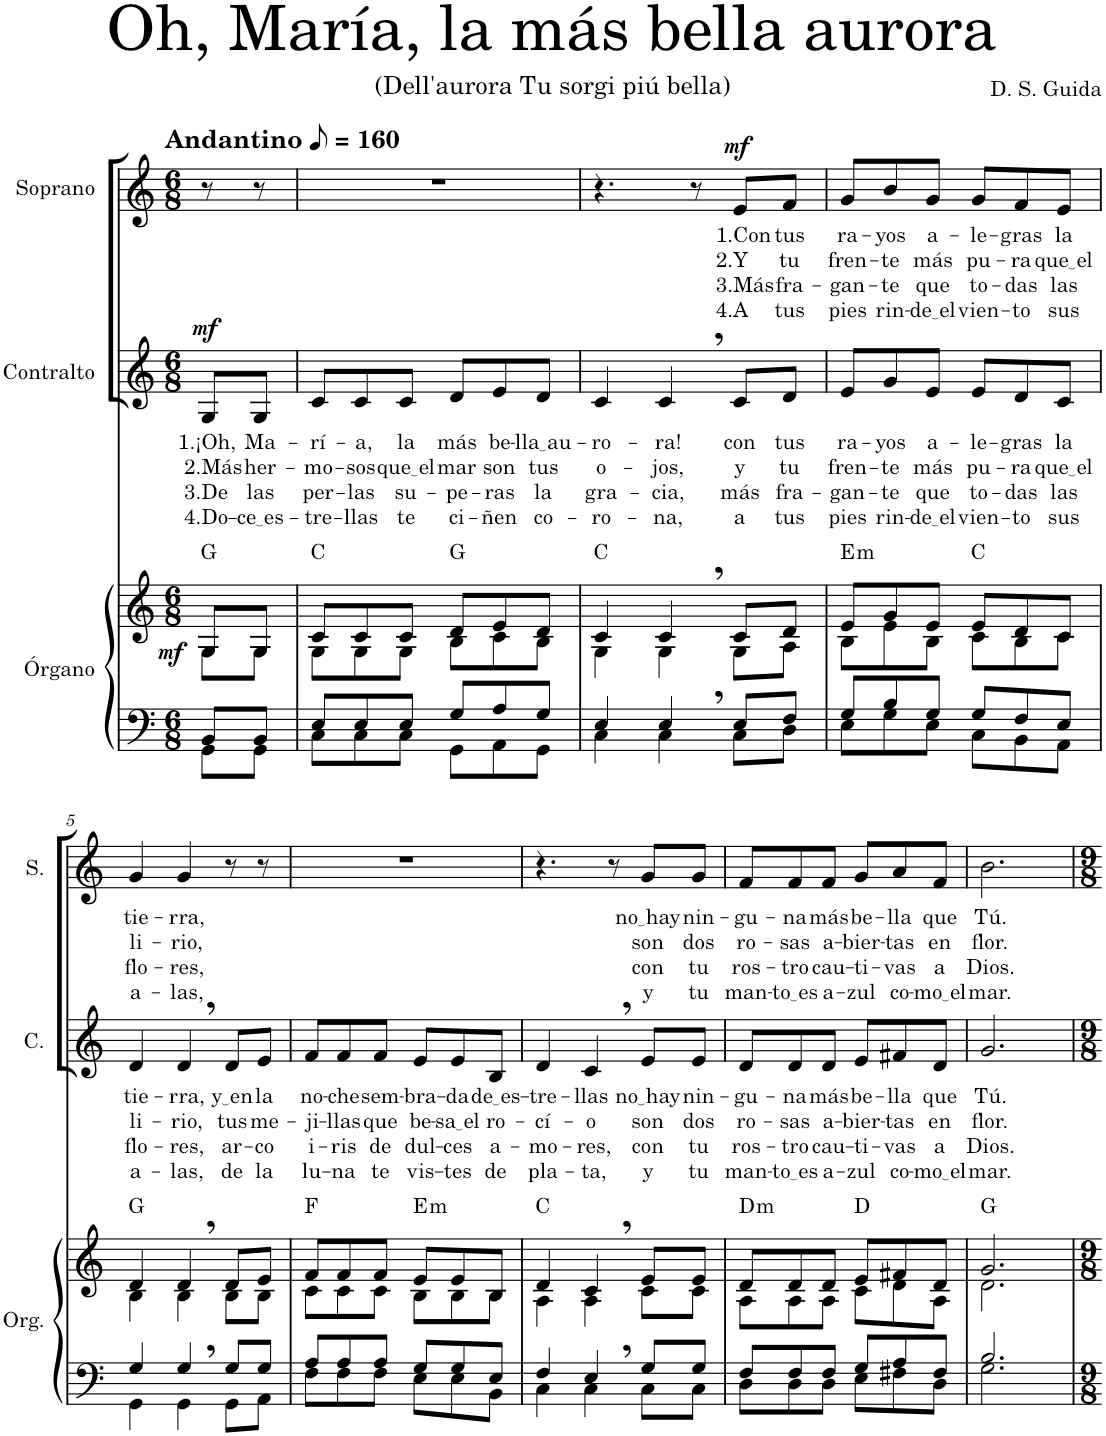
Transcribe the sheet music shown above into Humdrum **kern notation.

**kern	**kern	**dynam	**harte	**kern	**text	**text	**text	**text	**dynam	**kern	**text	**text	**text	**text	**dynam
*part3	*part3	*part3	*part3	*part2	*part2	*part2	*part2	*part2	*part2	*part1	*part1	*part1	*part1	*part1	*part1
*staff4	*staff3	*staff3/4	*	*staff2	*staff2	*staff2	*staff2	*staff2	*staff2	*staff1	*staff1	*staff1	*staff1	*staff1	*staff1
*I"Órgano	*	*	*	*I"Contralto	*	*	*	*	*	*I"Soprano	*	*	*	*	*
*	*	*	*	*I'C.	*	*	*	*	*	*I'S.	*	*	*	*	*
*clefF4	*clefG2	*	*	*clefG2	*	*	*	*	*	*clefG2	*	*	*	*	*
*k[]	*k[]	*	*	*k[]	*	*	*	*	*	*k[]	*	*	*	*	*
*M6/8	*M6/8	*	*	*M6/8	*	*	*	*	*	*M6/8	*	*	*	*	*
*MM80	*MM80	*	*	*MM80	*	*	*	*	*	*MM80	*	*	*	*	*
=1	=1	=1	=1	=1	=1	=1	=1	=1	=1	=1	=1	=1	=1	=1	=1
*^	*^	*	*	*	*	*	*	*	*	*	*	*	*	*	*
!	!	!	!	!	!	!	!	!	!	!	!	!LO:TX:a:B:t=Andantino	!	!	!	!	!
!	!	!	!	!LO:DY:b	!	!	!LO:LY:b	!LO:LY:b	!LO:LY:b	!LO:LY:b	!LO:DY:a	!	!	!	!	!	!
8BB/L	8GG\L	8G/L	8G\L	mf	G:maj	8G/L	1.¡Oh,	2.Más	3.De	4.Do-	mf	8r	.	.	.	.	.
!	!	!	!	!	!	!	!LO:LY:b	!LO:LY:b	!LO:LY:b	!LO:LY:b	!	!	!	!	!	!	!
8BB/J	8GG\J	8G/J	8G\J	.	.	8G/J	Ma-	her-	las	ce es	.	8r	.	.	.	.	.
=2	=2	=2	=2	=2	=2	=2	=2	=2	=2	=2	=2	=2	=2	=2	=2	=2	=2
!	!	!	!	!	!	!	!LO:LY:b	!LO:LY:b	!LO:LY:b	!LO:LY:b	!	!	!	!	!	!	!
8E/L	8C\L	8c/L	8G\L	.	C:maj	8c/L	-rí-	-mo-	per-	-tre-	.	2.r	.	.	.	.	.
!	!	!	!	!	!	!	!LO:LY:b	!LO:LY:b	!LO:LY:b	!LO:LY:b	!	!	!	!	!	!	!
8E/	8C\	8c/	8G\	.	.	8c/	-a,	-sos	-las	-llas	.	.	.	.	.	.	.
!	!	!	!	!	!	!	!LO:LY:b	!LO:LY:b	!LO:LY:b	!LO:LY:b	!	!	!	!	!	!	!
8E/J	8C\J	8c/J	8G\J	.	.	8c/J	la	que el	su-	te	.	.	.	.	.	.	.
!	!	!	!	!	!	!	!LO:LY:b	!LO:LY:b	!LO:LY:b	!LO:LY:b	!	!	!	!	!	!	!
8G/L	8GG\L	8d/L	8B\L	.	G:maj	8d/L	más	mar	-pe-	ci-	.	.	.	.	.	.	.
!	!	!	!	!	!	!	!LO:LY:b	!LO:LY:b	!LO:LY:b	!LO:LY:b	!	!	!	!	!	!	!
8A/	8AA\	8e/	8c\	.	.	8e/	be-	son	-ras	-ñen	.	.	.	.	.	.	.
!	!	!	!	!	!	!	!LO:LY:b	!LO:LY:b	!LO:LY:b	!LO:LY:b	!	!	!	!	!	!	!
8G/J	8GG\J	8d/J	8B\J	.	.	8d/J	lla au	tus	la	co-	.	.	.	.	.	.	.
=3	=3	=3	=3	=3	=3	=3	=3	=3	=3	=3	=3	=3	=3	=3	=3	=3	=3
!	!	!	!	!	!	!	!LO:LY:b	!LO:LY:b	!LO:LY:b	!LO:LY:b	!	!	!	!	!	!	!
4E/	4C\	4c/	4G\	.	C:maj	4c/	-ro-	o-	gra-	-ro-	.	4.r	.	.	.	.	.
!	!	!	!	!	!	!	!LO:LY:b	!LO:LY:b	!LO:LY:b	!LO:LY:b	!	!	!	!	!	!	!
4E,/	4C\	4c,/	4G\	.	.	4c,/	-ra!	-jos,	-cia,	-na,	.	.	.	.	.	.	.
.	.	.	.	.	.	.	.	.	.	.	.	8r	.	.	.	.	.
!	!	!	!	!	!	!	!LO:LY:b	!LO:LY:b	!LO:LY:b	!LO:LY:b	!	!	!LO:LY:b	!LO:LY:b	!LO:LY:b	!LO:LY:b	!LO:DY:a
8E/L	8C\L	8c/L	8G\L	.	.	8c/L	con	y	más	a	.	8e/L	1.Con	2.Y	3.Más	4.A	mf
!	!	!	!	!	!	!	!LO:LY:b	!LO:LY:b	!LO:LY:b	!LO:LY:b	!	!	!LO:LY:b	!LO:LY:b	!LO:LY:b	!LO:LY:b	!
8F/J	8D\J	8d/J	8A\J	.	.	8d/J	tus	tu	fra-	tus	.	8f/J	tus	tu	fra-	tus	.
=4	=4	=4	=4	=4	=4	=4	=4	=4	=4	=4	=4	=4	=4	=4	=4	=4	=4
!	!	!	!	!	!LO:H:kt=m	!	!LO:LY:b	!LO:LY:b	!LO:LY:b	!LO:LY:b	!	!	!LO:LY:b	!LO:LY:b	!LO:LY:b	!LO:LY:b	!
8G/L	8E\L	8e/L	8B\L	.	E:min	8e/L	ra-	fren-	-gan-	pies	.	8g/L	ra-	fren-	-gan-	pies	.
!	!	!	!	!	!	!	!LO:LY:b	!LO:LY:b	!LO:LY:b	!LO:LY:b	!	!	!LO:LY:b	!LO:LY:b	!LO:LY:b	!LO:LY:b	!
8B/	8G\	8g/	8e\	.	.	8g/	-yos	-te	-te	rin-	.	8b/	-yos	-te	-te	rin-	.
!	!	!	!	!	!	!	!LO:LY:b	!LO:LY:b	!LO:LY:b	!LO:LY:b	!	!	!LO:LY:b	!LO:LY:b	!LO:LY:b	!LO:LY:b	!
8G/J	8E\J	8e/J	8B\J	.	.	8e/J	a-	más	que	de el	.	8g/J	a-	más	que	de el	.
!	!	!	!	!	!	!	!LO:LY:b	!LO:LY:b	!LO:LY:b	!LO:LY:b	!	!	!LO:LY:b	!LO:LY:b	!LO:LY:b	!LO:LY:b	!
8G/L	8C\L	8e/L	8c\L	.	C:maj	8e/L	-le-	pu-	to-	vien-	.	8g/L	-le-	pu-	to-	vien-	.
!	!	!	!	!	!	!	!LO:LY:b	!LO:LY:b	!LO:LY:b	!LO:LY:b	!	!	!LO:LY:b	!LO:LY:b	!LO:LY:b	!LO:LY:b	!
8F/	8BB\	8d/	8B\	.	.	8d/	-gras	-ra	-das	-to	.	8f/	-gras	-ra	-das	-to	.
!	!	!	!	!	!	!	!LO:LY:b	!LO:LY:b	!LO:LY:b	!LO:LY:b	!	!	!LO:LY:b	!LO:LY:b	!LO:LY:b	!LO:LY:b	!
8E/J	8AA\J	8c/J	8c\J	.	.	8c/J	la	que el	las	sus	.	8e/J	la	que el	las	sus	.
!!LO:LB:g=z
=5	=5	=5	=5	=5	=5	=5	=5	=5	=5	=5	=5	=5	=5	=5	=5	=5	=5
!	!	!	!	!	!	!	!LO:LY:b	!LO:LY:b	!LO:LY:b	!LO:LY:b	!	!	!LO:LY:b	!LO:LY:b	!LO:LY:b	!LO:LY:b	!
4G/	4GG\	4d/	4B\	.	G:maj	4d/	tie-	li-	flo-	a-	.	4g/	tie-	li-	flo-	a-	.
!	!	!	!	!	!	!	!LO:LY:b	!LO:LY:b	!LO:LY:b	!LO:LY:b	!	!	!LO:LY:b	!LO:LY:b	!LO:LY:b	!LO:LY:b	!
4G,/	4GG\	4d,/	4B\	.	.	4d,/	-rra,	-rio,	-res,	-las,	.	4g/	-rra,	-rio,	-res,	-las,	.
!	!	!	!	!	!	!	!LO:LY:b	!LO:LY:b	!LO:LY:b	!LO:LY:b	!	!	!	!	!	!	!
8G/L	8GG\L	8d/L	8B\L	.	.	8d/L	y en	tus	ar-	de	.	8r	.	.	.	.	.
!	!	!	!	!	!	!	!LO:LY:b	!LO:LY:b	!LO:LY:b	!LO:LY:b	!	!	!	!	!	!	!
8G/J	8AA\J	8e/J	8B\J	.	.	8e/J	la	me-	-co	la	.	8r	.	.	.	.	.
=6	=6	=6	=6	=6	=6	=6	=6	=6	=6	=6	=6	=6	=6	=6	=6	=6	=6
!	!	!	!	!	!	!	!LO:LY:b	!LO:LY:b	!LO:LY:b	!LO:LY:b	!	!	!	!	!	!	!
8A/L	8F\L	8f/L	8c\L	.	F:maj	8f/L	no-	-ji-	i-	lu-	.	2.r	.	.	.	.	.
!	!	!	!	!	!	!	!LO:LY:b	!LO:LY:b	!LO:LY:b	!LO:LY:b	!	!	!	!	!	!	!
8A/	8F\	8f/	8c\	.	.	8f/	-che	-llas	-ris	-na	.	.	.	.	.	.	.
!	!	!	!	!	!	!	!LO:LY:b	!LO:LY:b	!LO:LY:b	!LO:LY:b	!	!	!	!	!	!	!
8A/J	8F\J	8f/J	8c\J	.	.	8f/J	sem-	que	de	te	.	.	.	.	.	.	.
!	!	!	!	!	!LO:H:kt=m	!	!LO:LY:b	!LO:LY:b	!LO:LY:b	!LO:LY:b	!	!	!	!	!	!	!
8G/L	8E\L	8e/L	8B\L	.	E:min	8e/L	-bra-	be-	dul-	vis-	.	.	.	.	.	.	.
!	!	!	!	!	!	!	!LO:LY:b	!LO:LY:b	!LO:LY:b	!LO:LY:b	!	!	!	!	!	!	!
8G/	8E\	8e/	8B\	.	.	8e/	-da	sa el	-ces	-tes	.	.	.	.	.	.	.
!	!	!	!	!	!	!	!LO:LY:b	!LO:LY:b	!LO:LY:b	!LO:LY:b	!	!	!	!	!	!	!
8E/J	8BB\J	8B/J	8B\J	.	.	8B/J	de es	ro-	a-	de	.	.	.	.	.	.	.
=7	=7	=7	=7	=7	=7	=7	=7	=7	=7	=7	=7	=7	=7	=7	=7	=7	=7
!	!	!	!	!	!	!	!LO:LY:b	!LO:LY:b	!LO:LY:b	!LO:LY:b	!	!	!	!	!	!	!
4F/	4C\	4d/	4A\	.	C:maj	4d/	-tre-	-cí-	-mo-	pla-	.	4.r	.	.	.	.	.
!	!	!	!	!	!	!	!LO:LY:b	!LO:LY:b	!LO:LY:b	!LO:LY:b	!	!	!	!	!	!	!
4E,/	4C\	4c,/	4A\	.	.	4c,/	-llas	-o	-res,	-ta,	.	.	.	.	.	.	.
.	.	.	.	.	.	.	.	.	.	.	.	8r	.	.	.	.	.
!	!	!	!	!	!	!	!LO:LY:b	!LO:LY:b	!LO:LY:b	!LO:LY:b	!	!	!LO:LY:b	!LO:LY:b	!LO:LY:b	!LO:LY:b	!
8G/L	8C\L	8e/L	8c\L	.	.	8e/L	no hay	son	con	y	.	8g/L	no hay	son	con	y	.
!	!	!	!	!	!	!	!LO:LY:b	!LO:LY:b	!LO:LY:b	!LO:LY:b	!	!	!LO:LY:b	!LO:LY:b	!LO:LY:b	!LO:LY:b	!
8G/J	8C\J	8e/J	8c\J	.	.	8e/J	nin-	dos	tu	tu	.	8g/J	nin-	dos	tu	tu	.
=8	=8	=8	=8	=8	=8	=8	=8	=8	=8	=8	=8	=8	=8	=8	=8	=8	=8
!	!	!	!	!	!LO:H:kt=m	!	!LO:LY:b	!LO:LY:b	!LO:LY:b	!LO:LY:b	!	!	!LO:LY:b	!LO:LY:b	!LO:LY:b	!LO:LY:b	!
8F/L	8D\L	8d/L	8A\L	.	D:min	8d/L	-gu-	ro-	ros-	man-	.	8f/L	-gu-	ro-	ros-	man-	.
!	!	!	!	!	!	!	!LO:LY:b	!LO:LY:b	!LO:LY:b	!LO:LY:b	!	!	!LO:LY:b	!LO:LY:b	!LO:LY:b	!LO:LY:b	!
8F/	8D\	8d/	8A\	.	.	8d/	-na	-sas	-tro	to es	.	8f/	-na	-sas	-tro	to es	.
!	!	!	!	!	!	!	!LO:LY:b	!LO:LY:b	!LO:LY:b	!LO:LY:b	!	!	!LO:LY:b	!LO:LY:b	!LO:LY:b	!LO:LY:b	!
8F/J	8D\J	8d/J	8A\J	.	.	8d/J	más	a-	cau-	a-	.	8f/J	más	a-	cau-	a-	.
!	!	!	!	!	!	!	!LO:LY:b	!LO:LY:b	!LO:LY:b	!LO:LY:b	!	!	!LO:LY:b	!LO:LY:b	!LO:LY:b	!LO:LY:b	!
8G/L	8E\L	8e/L	8c\L	.	D:maj	8e/L	be-	-bier-	-ti-	-zul	.	8g/L	be-	-bier-	-ti-	-zul	.
!	!	!	!	!	!	!	!LO:LY:b	!LO:LY:b	!LO:LY:b	!LO:LY:b	!	!	!LO:LY:b	!LO:LY:b	!LO:LY:b	!LO:LY:b	!
8A/	8F#X\	8f#X/	8d\	.	.	8f#X/	-lla	-tas	-vas	co-	.	8a/	-lla	-tas	-vas	co-	.
!	!	!	!	!	!	!	!LO:LY:b	!LO:LY:b	!LO:LY:b	!LO:LY:b	!	!	!LO:LY:b	!LO:LY:b	!LO:LY:b	!LO:LY:b	!
8F#/J	8D\J	8d/J	8A\J	.	.	8d/J	que	en	a	mo el	.	8f/J	que	en	a	mo el	.
=9	=9	=9	=9	=9	=9	=9	=9	=9	=9	=9	=9	=9	=9	=9	=9	=9	=9
!	!	!	!	!	!	!	!LO:LY:b	!LO:LY:b	!LO:LY:b	!LO:LY:b	!	!	!LO:LY:b	!LO:LY:b	!LO:LY:b	!LO:LY:b	!
2.B/	2.G\	2.g/	2.d\	.	G:maj	2.g/	Tú.	flor.	Dios.	mar.	.	2.b\	Tú.	flor.	Dios.	mar.	.
*v	*v	*	*	*	*	*	*	*	*	*	*	*	*	*	*	*	*
*	*v	*v	*	*	*	*	*	*	*	*	*	*	*	*	*	*
=	=	=	=	=	=	=	=	=	=	=	=	=	=	=	=
*-	*-	*-	*-	*-	*-	*-	*-	*-	*-	*-	*-	*-	*-	*-	*-
